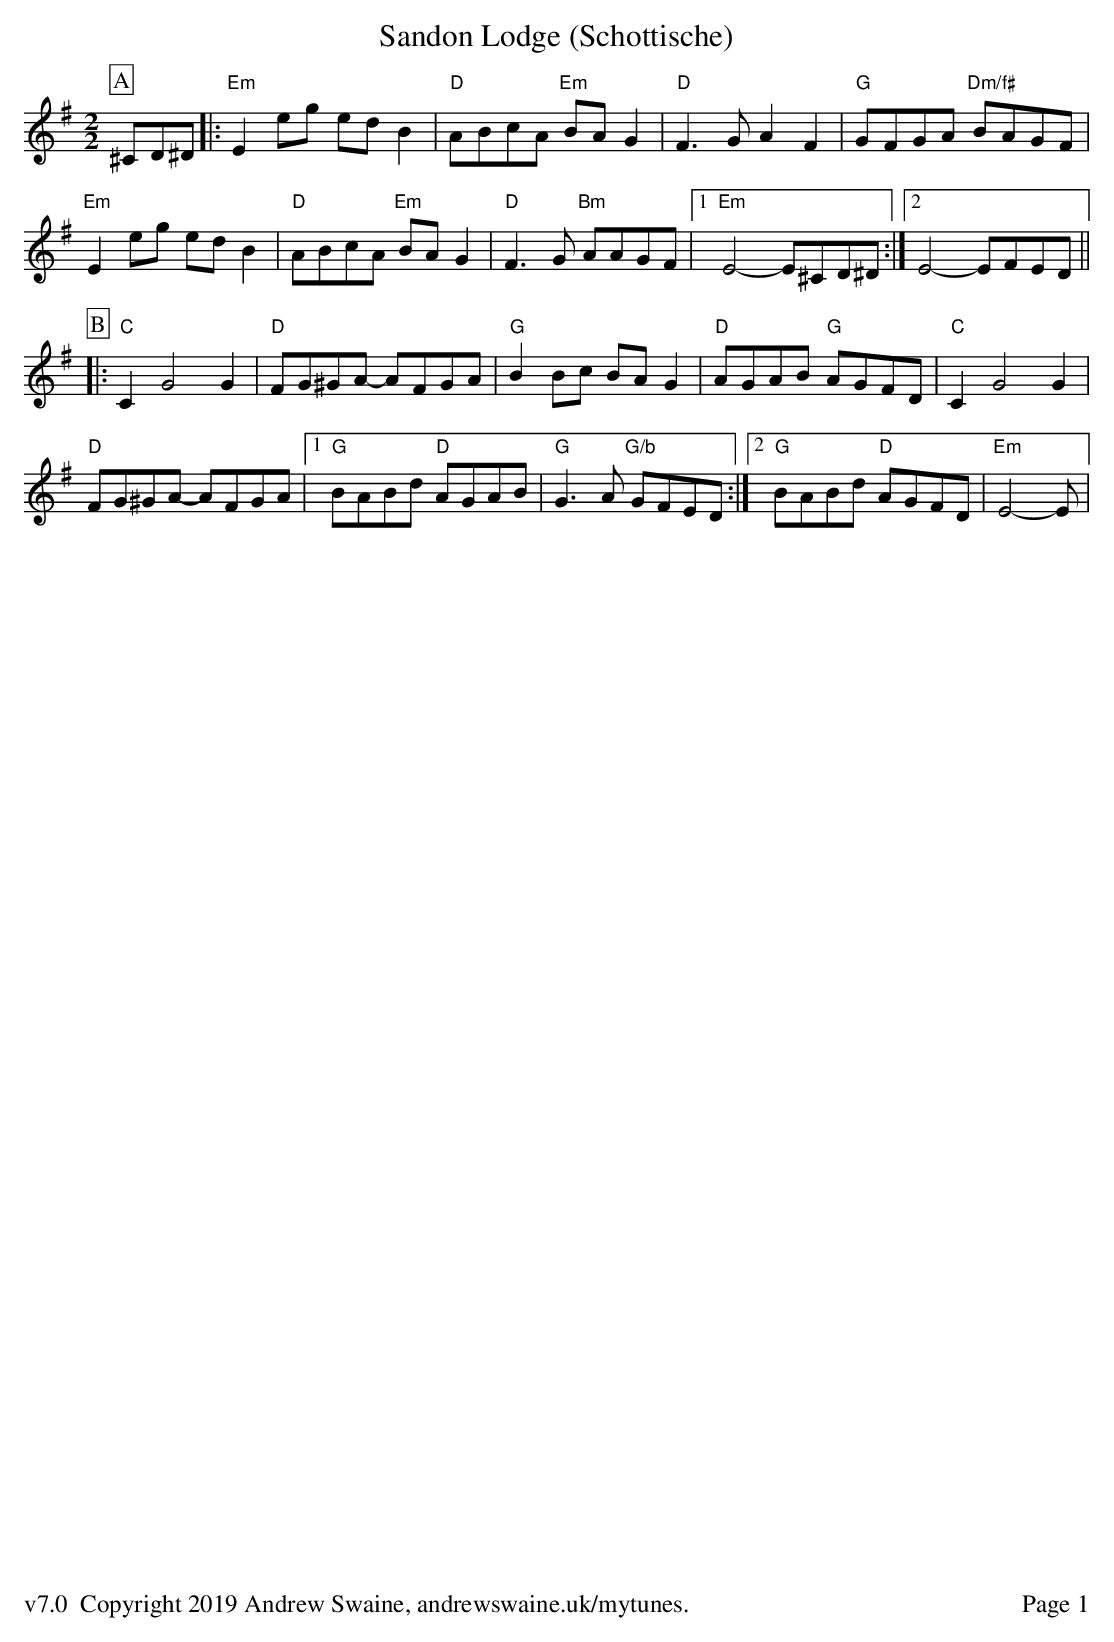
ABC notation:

X:1
T:Sandon Lodge (Schottische)
M:2/2
L:1/8
K:Em
P:A
^CD^D |: "Em"E2eg edB2 | "D"ABcA "Em"BAG2 | "D"F3G A2F2 | "G"GFGA "Dm/f#"BAGF |
"Em"E2eg edB2 | "D"ABcA "Em"BAG2 | "D"F3G "Bm"AAGF |1 "Em"E4- E^CD^D :|2 E4- EFED ||
P:B
|:"C"C2G4 G2 | "D"FG^GA- AFGA | "G"B2Bc BAG2 | "D"AGAB "G"AGFD | "C"C2G4 G2 |
"D"FG^GA- AFGA |1 "G"BABd "D"AGAB | "G"G3A "G/b"GFED :|2 "G"BABd "D"AGFD | "Em"E4- E |
